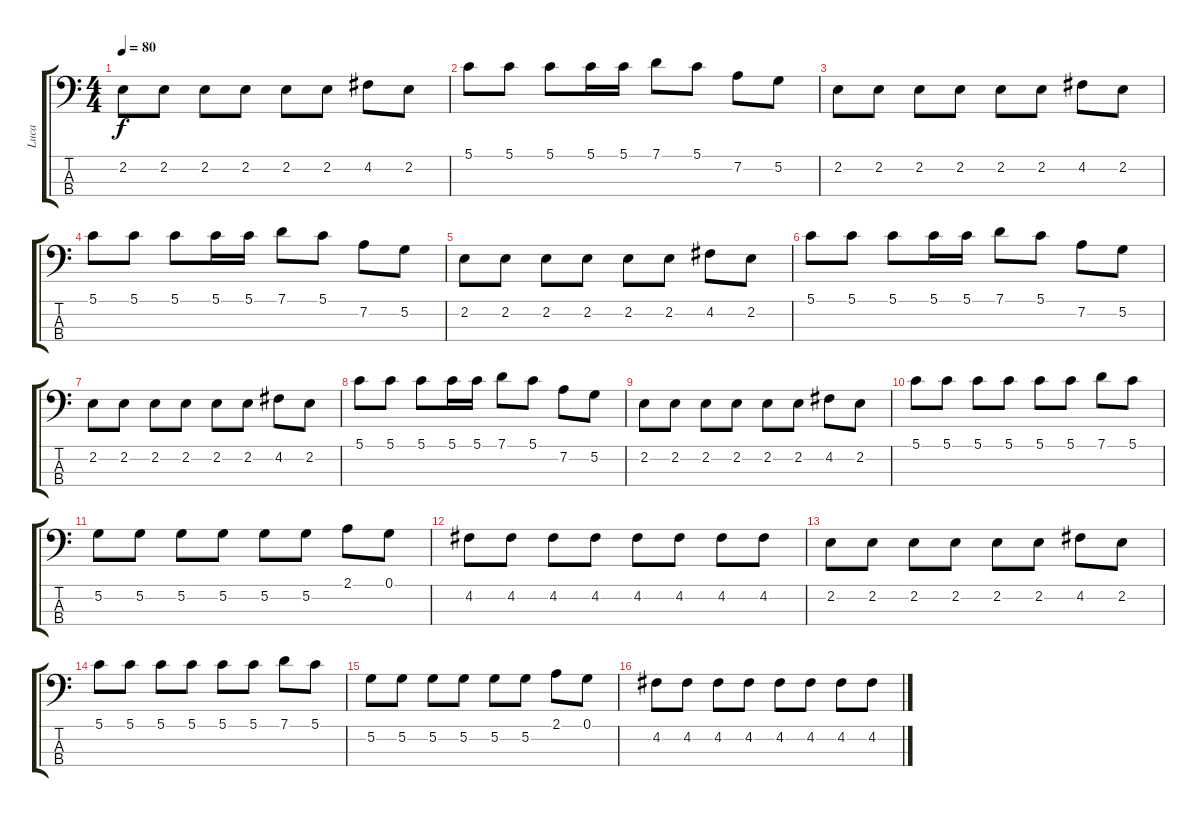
\track ("Luca" "Luca") {instrument electricbassfinger}
\staff {score tabs}
\tuning (G2 D2 A1 E1) {hide}
\ts (4 4)
\tempo 80
\clef f4
\ks c
2.2.8{dy f} 2.2.8 2.2.8 2.2.8 2.2.8 2.2.8 4.2.8 2.2.8 |
5.1.8 5.1.8 5.1.8 5.1.16 5.1.16 7.1.8 5.1.8 7.2.8 5.2.8 |
2.2.8 2.2.8 2.2.8 2.2.8 2.2.8 2.2.8 4.2.8 2.2.8 |
5.1.8 5.1.8 5.1.8 5.1.16 5.1.16 7.1.8 5.1.8 7.2.8 5.2.8 |
2.2.8 2.2.8 2.2.8 2.2.8 2.2.8 2.2.8 4.2.8 2.2.8 |
5.1.8 5.1.8 5.1.8 5.1.16 5.1.16 7.1.8 5.1.8 7.2.8 5.2.8 |
2.2.8 2.2.8 2.2.8 2.2.8 2.2.8 2.2.8 4.2.8 2.2.8 |
5.1.8 5.1.8 5.1.8 5.1.16 5.1.16 7.1.8 5.1.8 7.2.8 5.2.8 |
2.2.8 2.2.8 2.2.8 2.2.8 2.2.8 2.2.8 4.2.8 2.2.8 |
5.1.8 5.1.8 5.1.8 5.1.8 5.1.8 5.1.8 7.1.8 5.1.8 |
5.2.8 5.2.8 5.2.8 5.2.8 5.2.8 5.2.8 2.1.8 0.1.8 |
4.2.8 4.2.8 4.2.8 4.2.8 4.2.8 4.2.8 4.2.8 4.2.8 |
2.2.8 2.2.8 2.2.8 2.2.8 2.2.8 2.2.8 4.2.8 2.2.8 |
5.1.8 5.1.8 5.1.8 5.1.8 5.1.8 5.1.8 7.1.8 5.1.8 |
5.2.8 5.2.8 5.2.8 5.2.8 5.2.8 5.2.8 2.1.8 0.1.8 |
4.2.8 4.2.8 4.2.8 4.2.8 4.2.8 4.2.8 4.2.8 4.2.8
